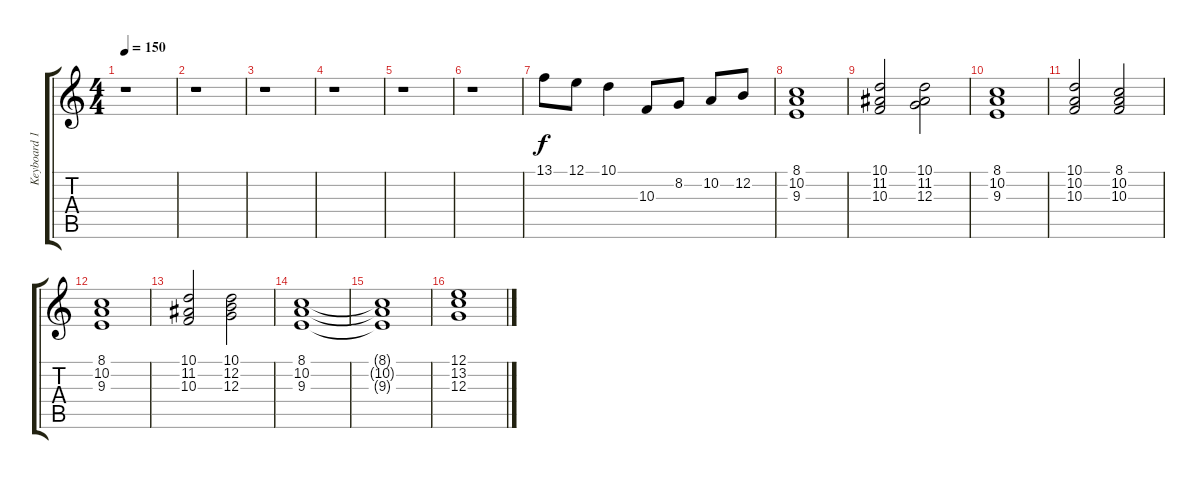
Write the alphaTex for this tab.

\track ("Keyboard 1." "Keyboard 1") {instrument stringensemble1}
\staff {score tabs}
\tuning (E4 B3 G3 D3 A2 E2) {hide}
\ts (4 4)
\tempo 150
\clef g2
\ks c
r.1{dy f} |
r.1 |
r.1 |
r.1 |
r.1 |
r.1 |
13.1.8 12.1.8 10.1.4 10.3.8 8.2.8 10.2.8 12.2.8 |
(8.1 10.2 9.3).1 |
(10.1 11.2 10.3).2 (10.1 11.2 12.3).2 |
(8.1 10.2 9.3).1 |
(10.1 10.2 10.3).2 (8.1 10.2 10.3).2 |
(8.1 10.2 9.3).1 |
(10.1 11.2 10.3).2 (10.1 12.2 12.3).2 |
(8.1 10.2 9.3).1 |
(8.1{t} 10.2{t} 9.3{t}).1 |
(12.1 13.2 12.3).1
